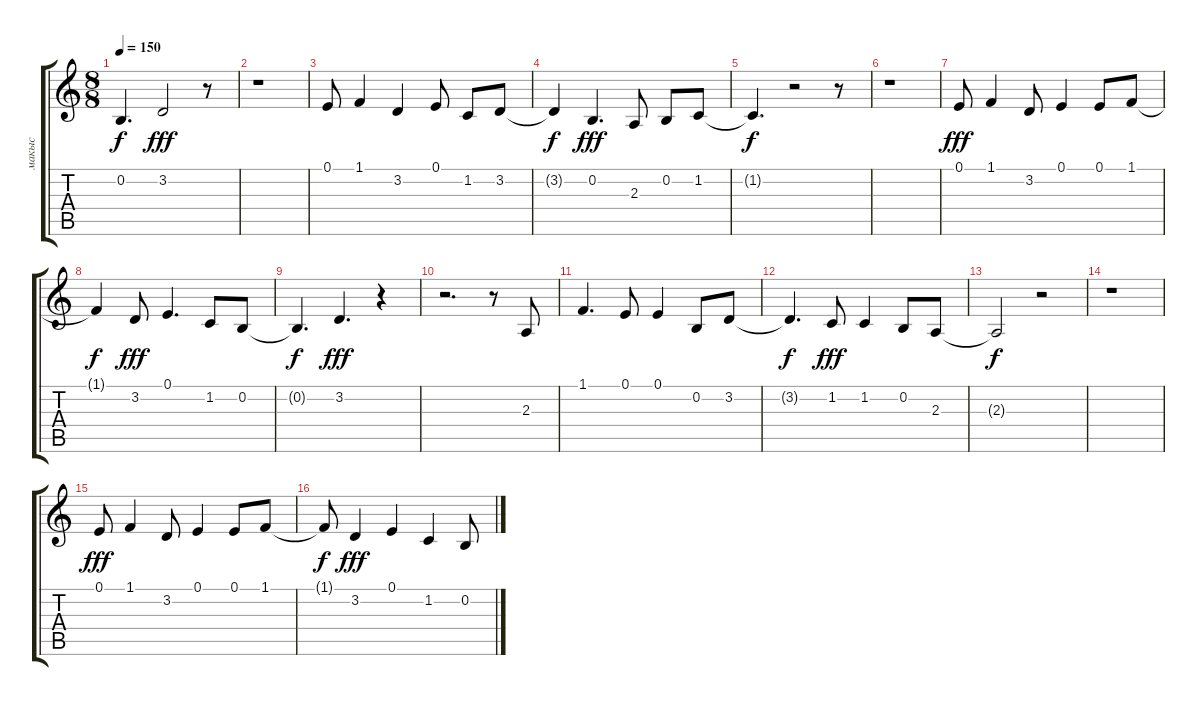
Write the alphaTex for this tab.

\track ("макыс" "макыс") {instrument lead1square}
\staff {score tabs}
\tuning (E4 B3 G3 D3 A2 E2) {hide}
\ts (8 8)
\tempo 150
\clef g2
\ks c
0.2{t}.4{d dy f} 3.2.2{dy fff} r.8 |
r.1 |
0.1.8 1.1.4 3.2.4 0.1.8 1.2.8 3.2.8 |
3.2{t}.4{dy f} 0.2.4{d dy fff} 2.3.8 0.2.8 1.2.8 |
1.2{t}.4{d dy f} r.2 r.8 |
r.1 |
0.1.8{dy fff} 1.1.4 3.2.8 0.1.4 0.1.8 1.1.8 |
1.1{t}.4{dy f} 3.2.8{dy fff} 0.1.4{d} 1.2.8 0.2.8 |
0.2{t}.4{d dy f} 3.2.4{d dy fff} r.4 |
r.2{d} r.8 2.3.8 |
1.1.4{d} 0.1.8 0.1.4 0.2.8 3.2.8 |
3.2{t}.4{d dy f} 1.2.8{dy fff} 1.2.4 0.2.8 2.3.8 |
2.3{t}.2{dy f} r.2 |
r.1 |
0.1.8{dy fff} 1.1.4 3.2.8 0.1.4 0.1.8 1.1.8 |
1.1{t}.8{dy f} 3.2.4{dy fff} 0.1.4 1.2.4 0.2.8
